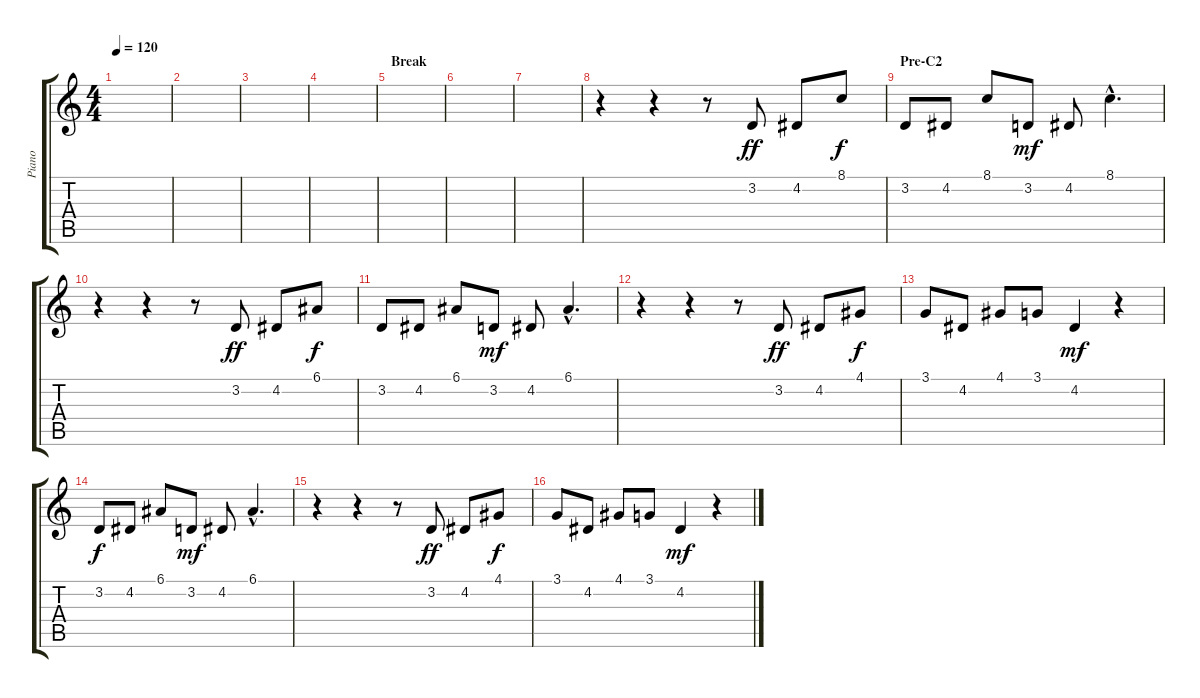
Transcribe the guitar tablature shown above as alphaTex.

\track ("Piano" "Piano") {instrument acousticgrandpiano}
\staff {score tabs}
\tuning (E4 B3 G3 D3 A2 E2) {hide}
\ts (4 4)
\tempo 120
\clef g2
\ks c
|
|
|
|
\section ("" "Break")
|
|
|
r.4 r.4 r.8 3.2.8{dy ff} 4.2.8 8.1.8{dy f} |
\section ("" "Pre-C2")
3.2.8 4.2.8 8.1.8 3.2.8{dy mf} 4.2.8 8.1{hac}.4{d} |
r.4 r.4 r.8 3.2.8{dy ff} 4.2.8 6.1.8{dy f} |
3.2.8 4.2.8 6.1.8 3.2.8{dy mf} 4.2.8 6.1{hac}.4{d} |
r.4 r.4 r.8 3.2.8{dy ff} 4.2.8 4.1.8{dy f} |
3.1.8 4.2.8 4.1.8 3.1.8 4.2.4{dy mf} r.4 |
3.2.8{dy f} 4.2.8 6.1.8 3.2.8{dy mf} 4.2.8 6.1{hac}.4{d} |
r.4 r.4 r.8 3.2.8{dy ff} 4.2.8 4.1.8{dy f} |
3.1.8 4.2.8 4.1.8 3.1.8 4.2.4{dy mf} r.4
